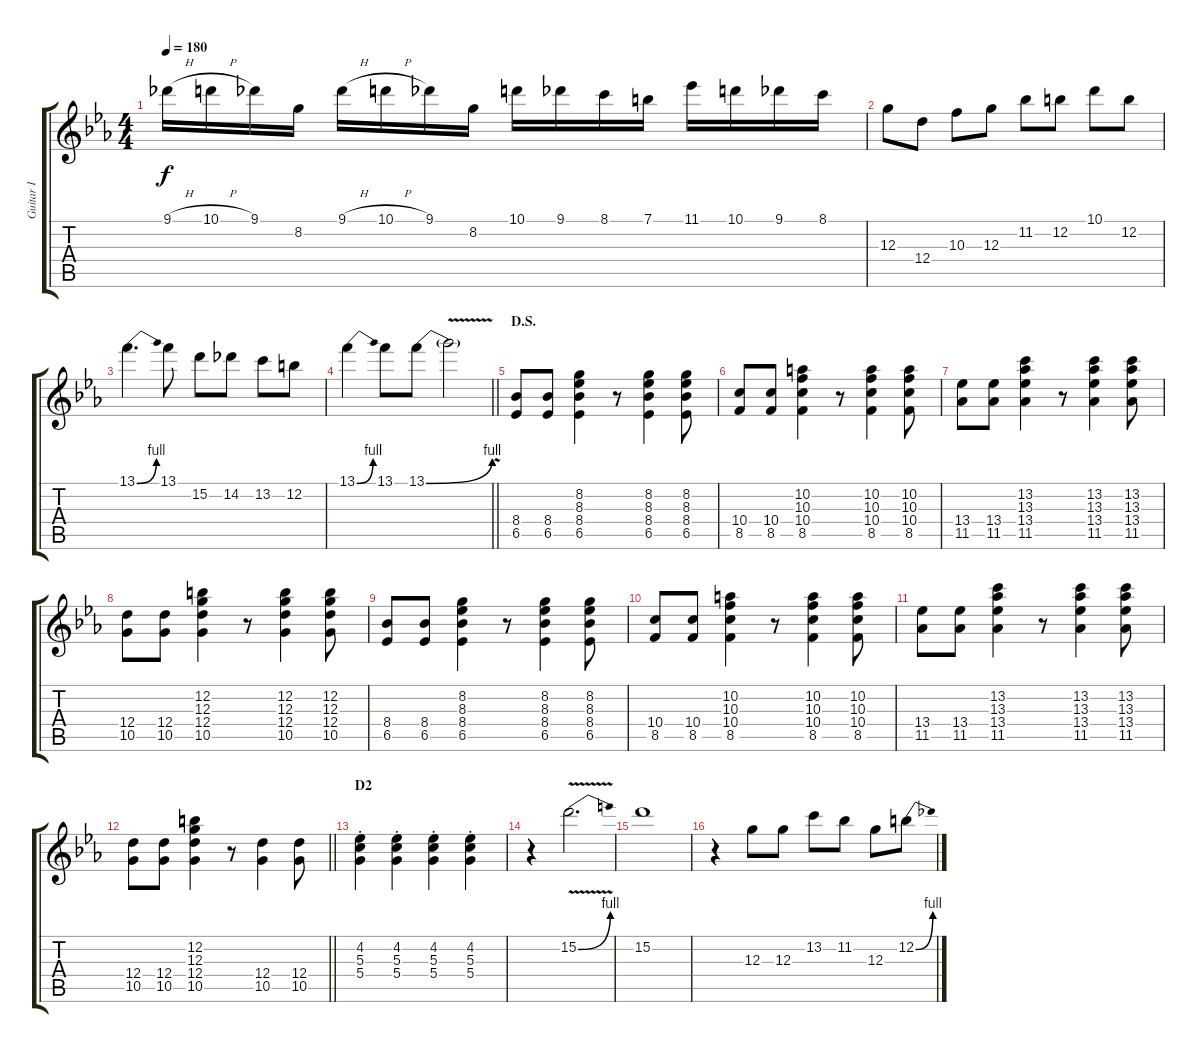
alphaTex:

\track ("Guitar I" "Guitar I") {instrument distortionguitar}
\staff {score tabs}
\tuning (E4 B3 G3 D3 A2 E2) {hide}
\ts (4 4)
\tempo 180
\clef g2
\ks cminor
9.1{h}.16{dy f} 10.1{h}.16 9.1.16 8.2.16 9.1{h}.16 10.1{h}.16 9.1.16 8.2.16 10.1.16 9.1.16 8.1.16 7.1.16 11.1.16 10.1.16 9.1.16 8.1.16 |
12.3.8 12.4.8 10.3.8 12.3.8 11.2.8 12.2.8 10.1.8 12.2.8 |
13.1{be (bend 0 0 60 4)}.4{d} 13.1.8 15.2.8 14.2.8 13.2.8 12.2.8 |
\barLineRight lightlight
13.1{be (bend 0 0 60 4)}.4 13.1.8 13.1{be (bend 0 0 60 4)}.8 13.1{v t}.2 |
\section ("" "D.S.")
(8.4 6.5).8 (8.4 6.5).8 (8.2 8.3 8.4 6.5).4 r.8 (8.2 8.3 8.4 6.5).4 (8.2 8.3 8.4 6.5).8 |
(10.4 8.5).8 (10.4 8.5).8 (10.2 10.3 10.4 8.5).4 r.8 (10.2 10.3 10.4 8.5).4 (10.2 10.3 10.4 8.5).8 |
(13.4 11.5).8 (13.4 11.5).8 (13.2 13.3 13.4 11.5).4 r.8 (13.2 13.3 13.4 11.5).4 (13.2 13.3 13.4 11.5).8 |
(12.4 10.5).8 (12.4 10.5).8 (12.2 12.3 12.4 10.5).4 r.8 (12.2 12.3 12.4 10.5).4 (12.2 12.3 12.4 10.5).8 |
(8.4 6.5).8 (8.4 6.5).8 (8.2 8.3 8.4 6.5).4 r.8 (8.2 8.3 8.4 6.5).4 (8.2 8.3 8.4 6.5).8 |
(10.4 8.5).8 (10.4 8.5).8 (10.2 10.3 10.4 8.5).4 r.8 (10.2 10.3 10.4 8.5).4 (10.2 10.3 10.4 8.5).8 |
(13.4 11.5).8 (13.4 11.5).8 (13.2 13.3 13.4 11.5).4 r.8 (13.2 13.3 13.4 11.5).4 (13.2 13.3 13.4 11.5).8 |
\barLineRight lightlight
(12.4 10.5).8 (12.4 10.5).8 (12.2 12.3 12.4 10.5).4 r.8 (12.4 10.5).4 (12.4 10.5).8 |
\section ("" "D2")
(4.2{st} 5.3{st} 5.4{st}).4{volume 9 balance 3} (4.2{st} 5.3{st} 5.4{st}).4 (4.2{st} 5.3{st} 5.4{st}).4 (4.2{st} 5.3{st} 5.4{st}).4 |
r.4 15.2{be (bend 0 0 60 4) v}.2{d} |
15.2.1 |
r.4 12.3.8 12.3.8 13.2.8 11.2.8 12.3.8 12.2{be (bend 0 0 60 4)}.8
